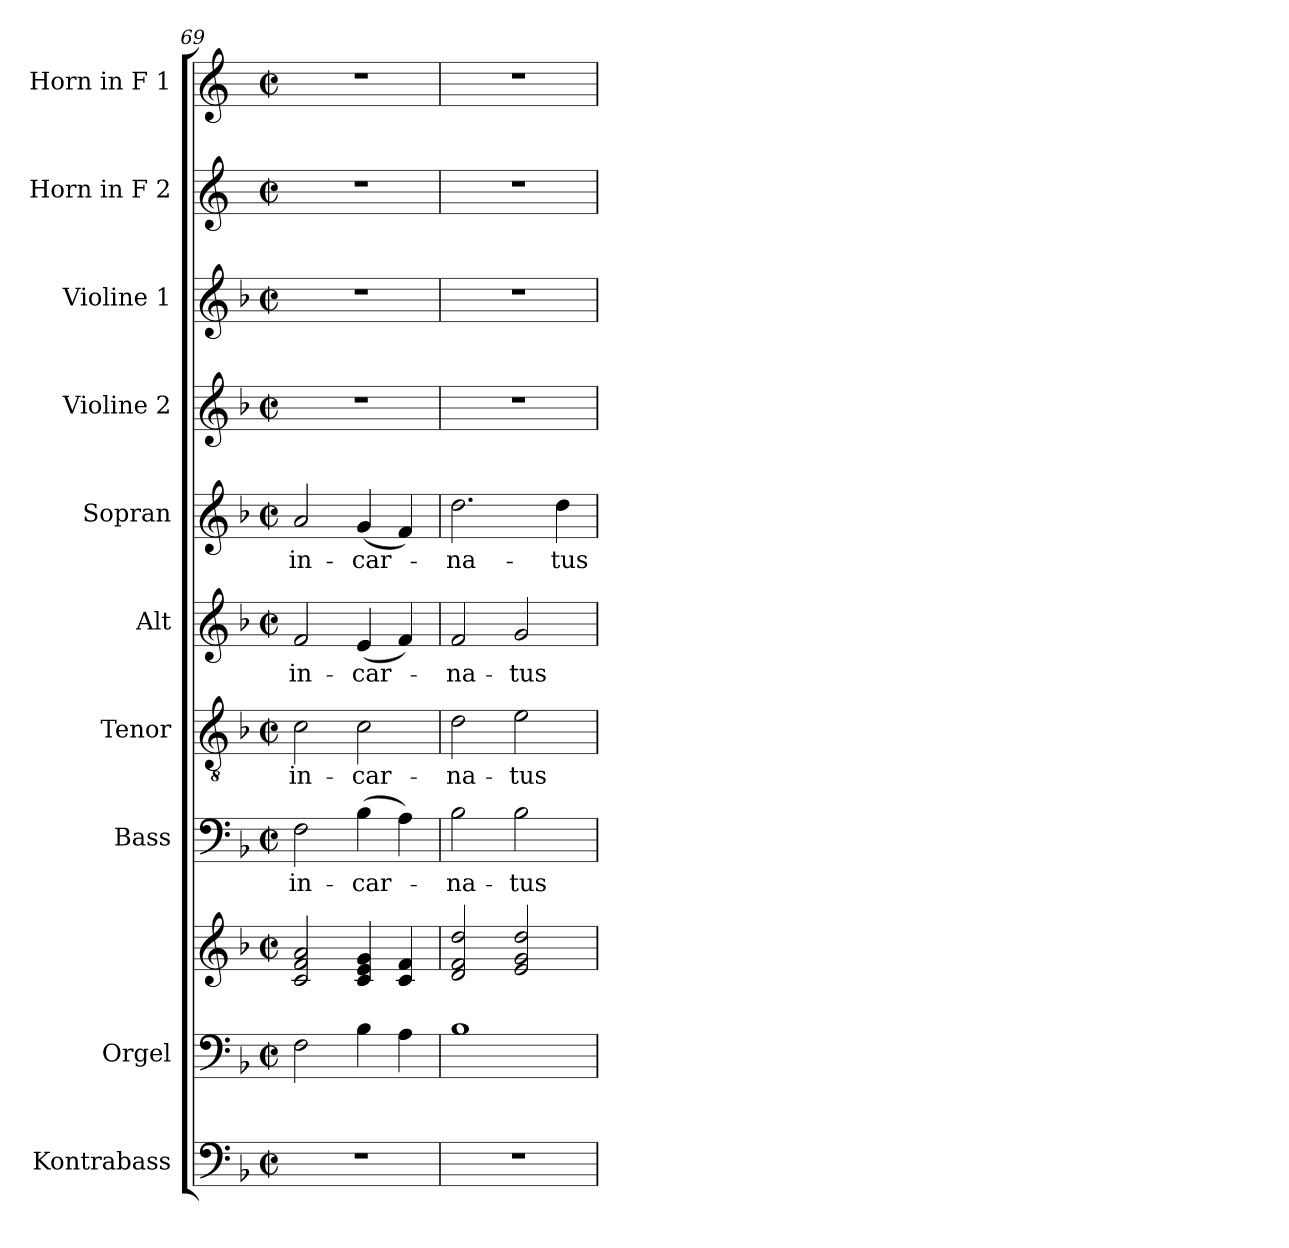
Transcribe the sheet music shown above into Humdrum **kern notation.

**kern	**kern	**kern	**kern	**text	**kern	**text	**kern	**text	**kern	**text	**kern	**kern	**kern	**kern
*part10	*part9	*part9	*part8	*part8	*part7	*part7	*part6	*part6	*part5	*part5	*part4	*part3	*part2	*part1
*staff11	*staff10	*staff9	*staff8	*staff8	*staff7	*staff7	*staff6	*staff6	*staff5	*staff5	*staff4	*staff3	*staff2	*staff1
*I"Kontrabass	*I"Orgel	*	*I"Bass	*	*I"Tenor	*	*I"Alt	*	*I"Sopran	*	*I"Violine 2	*I"Violine 1	*I"Horn in F 2	*I"Horn in F 1
*I'Kb.	*	*	*I'B.	*	*I'T.	*	*I'A.	*	*I'S.	*	*I'Vl. 2	*I'Vl. 1	*	*
*clefF4	*clefF4	*clefG2	*clefF4	*	*clefGv2	*	*clefG2	*	*clefG2	*	*clefG2	*clefG2	*clefG2	*clefG2
*ITrd7c12	*	*	*	*	*	*	*	*	*	*	*	*	*ITrd4c7	*ITrd4c7
*k[b-]	*k[b-]	*k[b-]	*k[b-]	*	*k[b-]	*	*k[b-]	*	*k[b-]	*	*k[b-]	*k[b-]	*k[b-]	*k[b-]
*F:	*F:	*F:	*F:	*	*F:	*	*F:	*	*F:	*	*F:	*F:	*F:	*F:
*M2/2	*M2/2	*M2/2	*M2/2	*	*M2/2	*	*M2/2	*	*M2/2	*	*M2/2	*M2/2	*M2/2	*M2/2
*met(c|)	*met(c|)	*met(c|)	*met(c|)	*	*met(c|)	*	*met(c|)	*	*met(c|)	*	*met(c|)	*met(c|)	*met(c|)	*met(c|)
=69	=69	=69	=69	=69	=69	=69	=69	=69	=69	=69	=69	=69	=69	=69
!	!	!	!	!LO:LY:b	!	!LO:LY:b	!	!LO:LY:b	!	!LO:LY:b	!	!	!	!
1r	2F!\	2c!/ 2f!/ 2a!/	2F\	in-	2c\	in-	2f/	in-	2a/	in-	1r	1r	1r	1r
!	!	!	!	!LO:LY:b	!	!LO:LY:b	!	!LO:LY:b	!	!LO:LY:b	!	!	!	!
.	4B-!\	4c!/ 4e!/ 4g!/	(>4B-\	-car-	2c\	-car-	(<4e/	-car-	(<4g/	-car-	.	.	.	.
.	4A!\	4c!/ 4f!/	4A\)	.	.	.	4f/)	.	4f/)	.	.	.	.	.
=70	=70	=70	=70	=70	=70	=70	=70	=70	=70	=70	=70	=70	=70	=70
!	!	!	!	!LO:LY:b	!	!LO:LY:b	!	!LO:LY:b	!	!LO:LY:b	!	!	!	!
1r	1B-!	2d!/ 2f!/ 2dd!/	2B-\	-na-	2d\	-na-	2f/	-na-	2.dd\	-na-	1r	1r	1r	1r
!	!	!	!	!LO:LY:b	!	!LO:LY:b	!	!LO:LY:b	!	!	!	!	!	!
.	.	2e!/ 2g!/ 2dd!/	2B-\	-tus	2e\	-tus	2g/	-tus	.	.	.	.	.	.
!	!	!	!	!	!	!	!	!	!	!LO:LY:b	!	!	!	!
.	.	.	.	.	.	.	.	.	4dd\	-tus	.	.	.	.
=	=	=	=	=	=	=	=	=	=	=	=	=	=	=
*-	*-	*-	*-	*-	*-	*-	*-	*-	*-	*-	*-	*-	*-	*-
